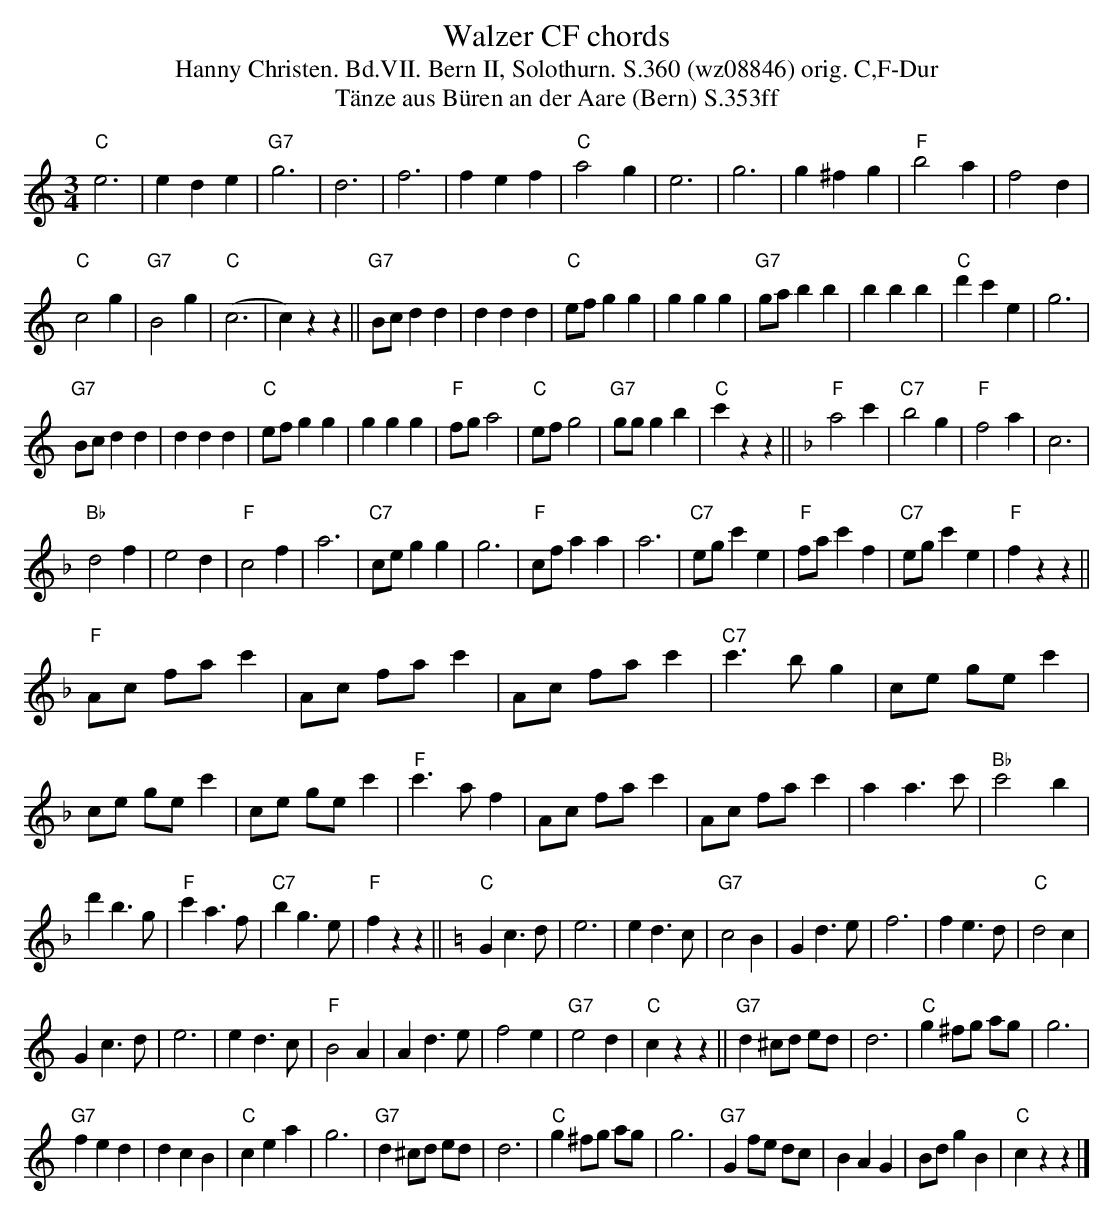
X:1
T: Walzer CF chords
T:Hanny Christen. Bd.VII. Bern II, Solothurn. S.360 (wz08846) orig. C,F-Dur
T: T\"anze aus B\"uren an der Aare (Bern) S.353ff
M:3/4
L:1/4
K:C %%MIDI gchordon
"C"e3 | ede | "G7"g3 | d3 | f3 | fef | "C"a2g | e3 | g3 | g^fg | "F"b2a | f2d |
"C"c2g | "G7"B2g | "C"(c3 | c)zz || "G7"B/c/dd | ddd | "C"e/f/gg | ggg | "G7"g/a/bb | bbb | "C"d'c'e | g3 |
"G7"B/c/dd | ddd | "C"e/f/gg | ggg | "F"f/g/a2 | "C"e/f/g2 | "G7"g/g/gb | "C"c'zz || [K:F] "F"a2c' | "C7"b2g | "F"f2a | c3 |
"Bb"d2f | e2d | "F"c2f | a3 | "C7"c/e/gg | g3 | "F"c/f/aa | a3 | "C7"e/g/c'e | "F"f/a/ c'f | "C7"e/g/c'e | "F"fzz || [L:1/8]
"F"Ac fa c'2 | Ac fa c'2 | Ac fa c'2 | "C7"c'3bg2 | ce ge c'2 | ce ge c'2 | ce ge c'2 | "F"c'3af2 | Ac fa c'2 | Ac fa c'2 | a2a3c' | "Bb"c'4b2 |
d'2b3g | "F"c'2a3f | "C7"b2g3e | "F"f2z2z2 || [K:C][L:1/4] "C"Gc>d | e3 | ed>c | "G7"c2B | Gd>e | f3 | fe>d | "C"d2c |
Gc>d | e3 | ed>c | "F"B2A | Ad>e | f2e | "G7"e2d | "C"czz || [L:1/8] "G7"d2^cd ed | d6 | "C"g2^fg ag | g6 |
"G7"f2e2d2 | d2c2B2 | "C"c2e2a2 | g6 | "G7"d2 ^cd ed | d6 | "C"g2 ^fg ag | g6 | "G7"G2 fe dc | B2A2G2 | Bd g2B2 | "C"c2z2z2 |]
